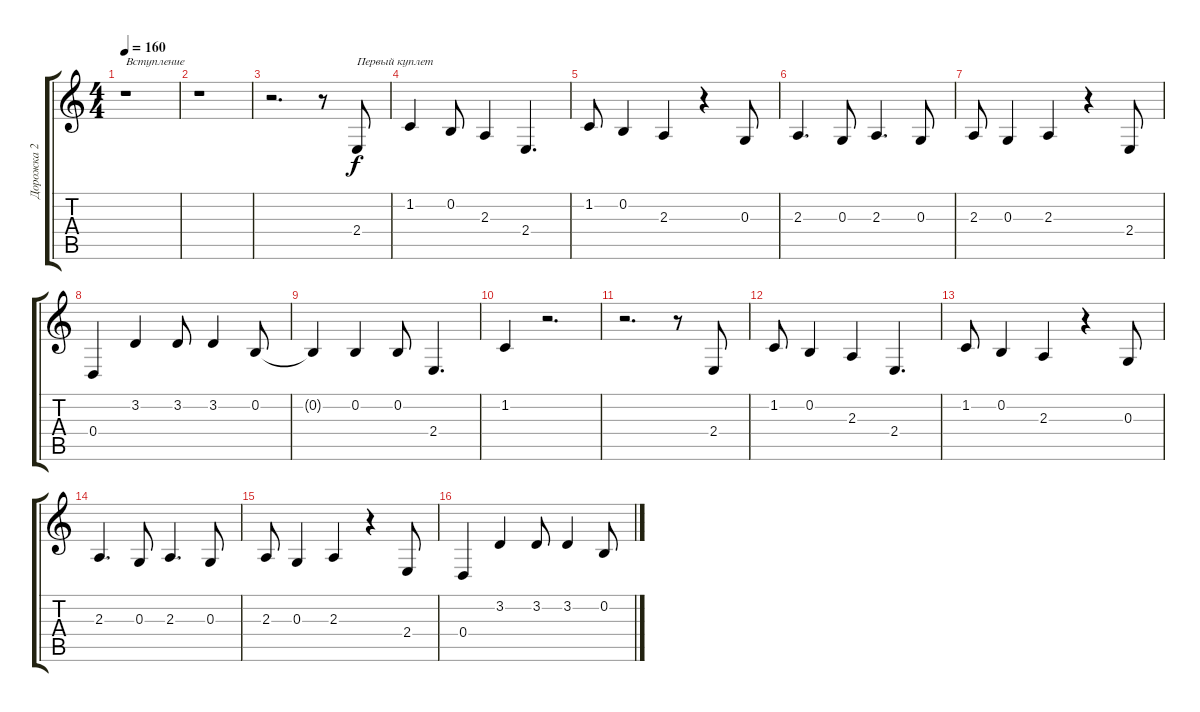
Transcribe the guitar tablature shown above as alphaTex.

\track ("Дорожка 2" "Дорожка 2") {instrument oboe}
\staff {score tabs}
\tuning (E4 B3 G3 D3 A2 E2) {hide}
\ts (4 4)
\tempo 160
\clef g2
\ks c
r.1{txt "Вступление" dy f instrument oboe} |
r.1 |
r.2{d} r.8 2.4.8{txt "Первый куплет"} |
1.2.4 0.2.8 2.3.4 2.4.4{d} |
1.2.8 0.2.4 2.3.4 r.4 0.3.8 |
2.3.4{d} 0.3.8 2.3.4{d} 0.3.8 |
2.3.8 0.3.4 2.3.4 r.4 2.4.8 |
0.4.4 3.2.4 3.2.8 3.2.4 0.2.8 |
0.2{t}.4 0.2.4 0.2.8 2.4.4{d} |
1.2.4 r.2{d} |
r.2{d} r.8 2.4.8 |
1.2.8 0.2.4 2.3.4 2.4.4{d} |
1.2.8 0.2.4 2.3.4 r.4 0.3.8 |
2.3.4{d} 0.3.8 2.3.4{d} 0.3.8 |
2.3.8 0.3.4 2.3.4 r.4 2.4.8 |
0.4.4 3.2.4 3.2.8 3.2.4 0.2.8
